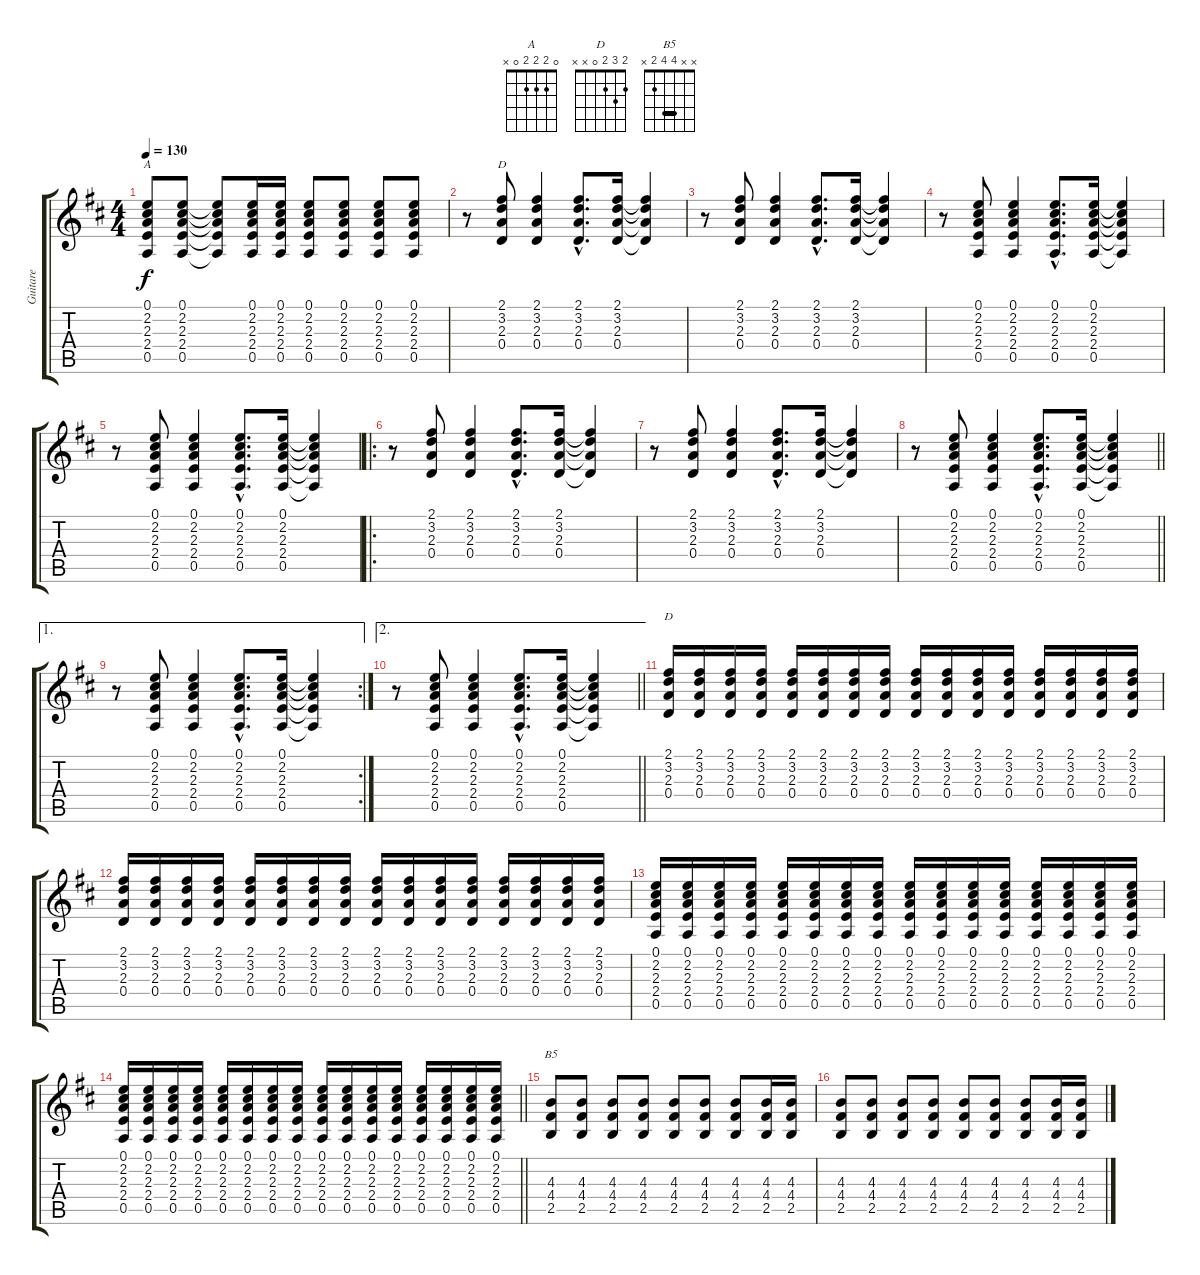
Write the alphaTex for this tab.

\track ("Guitare" "Guitare") {instrument acousticguitarsteel}
\staff {score tabs}
\tuning (E4 B3 G3 D3 A2 E2) {hide}
\chord ("A" 0 2 2 2 0 x)
\chord ("D" 2 3 2 0 x x) {barre 2}
\chord ("D" 2 3 2 0 x x)
\chord ("B5" x x 4 4 2 x) {barre 4}
\ts (4 4)
\tempo 130
\clef g2
\ks d
(0.1 2.2 2.3 2.4 0.5).8{ch "A" dy f} (0.1 2.2 2.3 2.4 0.5).8 (0.1{t} 2.2{t} 2.3{t} 2.4{t} 0.5{t}).8 (0.1 2.2 2.3 2.4 0.5).16 (0.1 2.2 2.3 2.4 0.5).16 (0.1 2.2 2.3 2.4 0.5).8 (0.1 2.2 2.3 2.4 0.5).8 (0.1 2.2 2.3 2.4 0.5).8 (0.1 2.2 2.3 2.4 0.5).8 |
r.8 (2.1 3.2 2.3 0.4).8{ch "D"} (2.1 3.2 2.3 0.4).4 (2.1{hac} 3.2{hac} 2.3{hac} 0.4{hac}).8{d} (2.1 3.2 2.3 0.4).16 (2.1{t} 3.2{t} 2.3{t} 0.4{t}).4 |
r.8 (2.1 3.2 2.3 0.4).8 (2.1 3.2 2.3 0.4).4 (2.1{hac} 3.2{hac} 2.3{hac} 0.4{hac}).8{d} (2.1 3.2 2.3 0.4).16 (2.1{t} 3.2{t} 2.3{t} 0.4{t}).4 |
r.8 (0.1 2.2 2.3 2.4 0.5).8 (0.1 2.2 2.3 2.4 0.5).4 (0.1{hac} 2.2{hac} 2.3{hac} 2.4{hac} 0.5{hac}).8{d} (0.1 2.2 2.3 2.4 0.5).16 (0.1{t} 2.2{t} 2.3{t} 2.4{t} 0.5{t}).4 |
r.8 (0.1 2.2 2.3 2.4 0.5).8 (0.1 2.2 2.3 2.4 0.5).4 (0.1{hac} 2.2{hac} 2.3{hac} 2.4{hac} 0.5{hac}).8{d} (0.1 2.2 2.3 2.4 0.5).16 (0.1{t} 2.2{t} 2.3{t} 2.4{t} 0.5{t}).4 |
\ro
r.8 (2.1 3.2 2.3 0.4).8 (2.1 3.2 2.3 0.4).4 (2.1{hac} 3.2{hac} 2.3{hac} 0.4{hac}).8{d} (2.1 3.2 2.3 0.4).16 (2.1{t} 3.2{t} 2.3{t} 0.4{t}).4 |
r.8 (2.1 3.2 2.3 0.4).8 (2.1 3.2 2.3 0.4).4 (2.1{hac} 3.2{hac} 2.3{hac} 0.4{hac}).8{d} (2.1 3.2 2.3 0.4).16 (2.1{t} 3.2{t} 2.3{t} 0.4{t}).4 |
\barLineRight lightlight
r.8 (0.1 2.2 2.3 2.4 0.5).8 (0.1 2.2 2.3 2.4 0.5).4 (0.1{hac} 2.2{hac} 2.3{hac} 2.4{hac} 0.5{hac}).8{d} (0.1 2.2 2.3 2.4 0.5).16 (0.1{t} 2.2{t} 2.3{t} 2.4{t} 0.5{t}).4 |
\ae 1
\rc 2
r.8 (0.1 2.2 2.3 2.4 0.5).8 (0.1 2.2 2.3 2.4 0.5).4 (0.1{hac} 2.2{hac} 2.3{hac} 2.4{hac} 0.5{hac}).8{d} (0.1 2.2 2.3 2.4 0.5).16 (0.1{t} 2.2{t} 2.3{t} 2.4{t} 0.5{t}).4 |
\ae 2
\barLineRight lightlight
r.8 (0.1 2.2 2.3 2.4 0.5).8 (0.1 2.2 2.3 2.4 0.5).4 (0.1{hac} 2.2{hac} 2.3{hac} 2.4{hac} 0.5{hac}).8{d} (0.1 2.2 2.3 2.4 0.5).16 (0.1{t} 2.2{t} 2.3{t} 2.4{t} 0.5{t}).4 |
(2.1 3.2 2.3 0.4).16{ch "D"} (2.1 3.2 2.3 0.4).16 (2.1 3.2 2.3 0.4).16 (2.1 3.2 2.3 0.4).16 (2.1 3.2 2.3 0.4).16 (2.1 3.2 2.3 0.4).16 (2.1 3.2 2.3 0.4).16 (2.1 3.2 2.3 0.4).16 (2.1 3.2 2.3 0.4).16 (2.1 3.2 2.3 0.4).16 (2.1 3.2 2.3 0.4).16 (2.1 3.2 2.3 0.4).16 (2.1 3.2 2.3 0.4).16 (2.1 3.2 2.3 0.4).16 (2.1 3.2 2.3 0.4).16 (2.1 3.2 2.3 0.4).16 |
(2.1 3.2 2.3 0.4).16 (2.1 3.2 2.3 0.4).16 (2.1 3.2 2.3 0.4).16 (2.1 3.2 2.3 0.4).16 (2.1 3.2 2.3 0.4).16 (2.1 3.2 2.3 0.4).16 (2.1 3.2 2.3 0.4).16 (2.1 3.2 2.3 0.4).16 (2.1 3.2 2.3 0.4).16 (2.1 3.2 2.3 0.4).16 (2.1 3.2 2.3 0.4).16 (2.1 3.2 2.3 0.4).16 (2.1 3.2 2.3 0.4).16 (2.1 3.2 2.3 0.4).16 (2.1 3.2 2.3 0.4).16 (2.1 3.2 2.3 0.4).16 |
(0.1 2.2 2.3 2.4 0.5).16 (0.1 2.2 2.3 2.4 0.5).16 (0.1 2.2 2.3 2.4 0.5).16 (0.1 2.2 2.3 2.4 0.5).16 (0.1 2.2 2.3 2.4 0.5).16 (0.1 2.2 2.3 2.4 0.5).16 (0.1 2.2 2.3 2.4 0.5).16 (0.1 2.2 2.3 2.4 0.5).16 (0.1 2.2 2.3 2.4 0.5).16 (0.1 2.2 2.3 2.4 0.5).16 (0.1 2.2 2.3 2.4 0.5).16 (0.1 2.2 2.3 2.4 0.5).16 (0.1 2.2 2.3 2.4 0.5).16 (0.1 2.2 2.3 2.4 0.5).16 (0.1 2.2 2.3 2.4 0.5).16 (0.1 2.2 2.3 2.4 0.5).16 |
\barLineRight lightlight
(0.1 2.2 2.3 2.4 0.5).16 (0.1 2.2 2.3 2.4 0.5).16 (0.1 2.2 2.3 2.4 0.5).16 (0.1 2.2 2.3 2.4 0.5).16 (0.1 2.2 2.3 2.4 0.5).16 (0.1 2.2 2.3 2.4 0.5).16 (0.1 2.2 2.3 2.4 0.5).16 (0.1 2.2 2.3 2.4 0.5).16 (0.1 2.2 2.3 2.4 0.5).16 (0.1 2.2 2.3 2.4 0.5).16 (0.1 2.2 2.3 2.4 0.5).16 (0.1 2.2 2.3 2.4 0.5).16 (0.1 2.2 2.3 2.4 0.5).16 (0.1 2.2 2.3 2.4 0.5).16 (0.1 2.2 2.3 2.4 0.5).16 (0.1 2.2 2.3 2.4 0.5).16 |
(4.3 4.4 2.5).8{ch "B5"} (4.3 4.4 2.5).8 (4.3 4.4 2.5).8 (4.3 4.4 2.5).8 (4.3 4.4 2.5).8 (4.3 4.4 2.5).8 (4.3 4.4 2.5).8 (4.3 4.4 2.5).16 (4.3 4.4 2.5).16 |
(4.3 4.4 2.5).8 (4.3 4.4 2.5).8 (4.3 4.4 2.5).8 (4.3 4.4 2.5).8 (4.3 4.4 2.5).8 (4.3 4.4 2.5).8 (4.3 4.4 2.5).8 (4.3 4.4 2.5).16 (4.3 4.4 2.5).16
